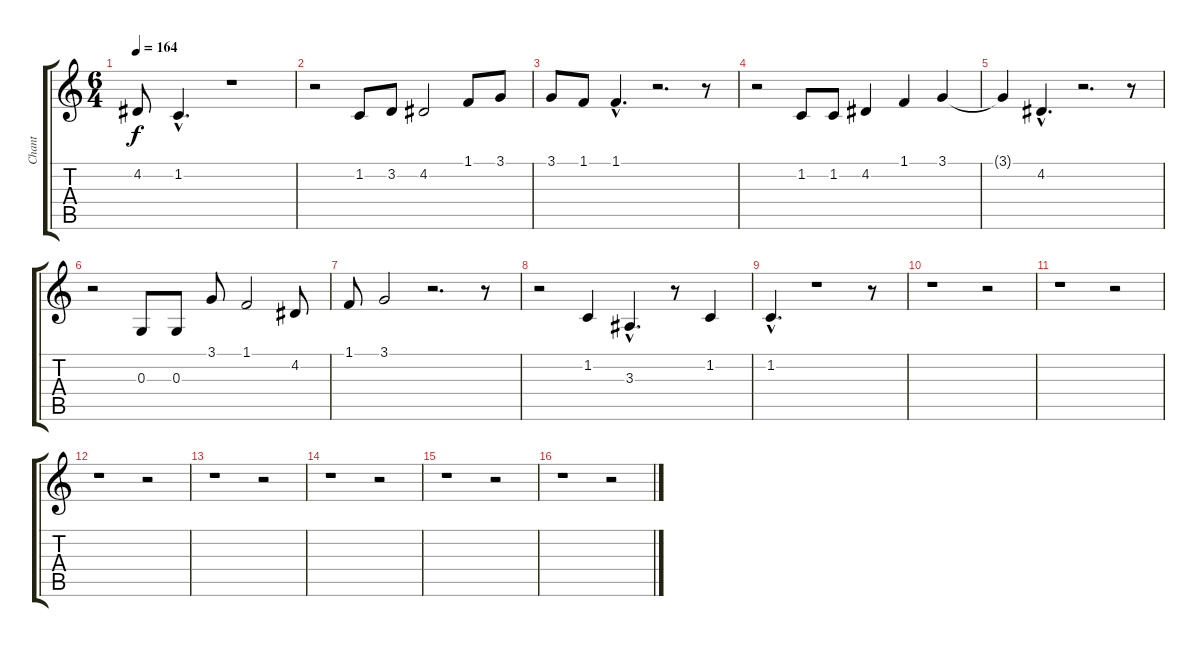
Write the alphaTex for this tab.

\track ("Chant" "Chant") {instrument tangoaccordion}
\staff {score tabs}
\tuning (E4 B3 G3 D3 A2 E2) {hide}
\ts (6 4)
\tempo 164
\clef g2
\ks c
4.2.8{dy f} 1.2{hac}.4{d} r.1 |
r.2 1.2.8 3.2.8 4.2.2 1.1.8 3.1.8 |
3.1.8 1.1.8 1.1{hac}.4{d} r.2{d} r.8 |
r.2 1.2.8 1.2.8 4.2.4 1.1.4 3.1.4 |
3.1{t}.4 4.2{hac}.4{d} r.2{d} r.8 |
r.2 0.3.8 0.3.8 3.1.8 1.1.2 4.2.8 |
1.1.8 3.1.2 r.2{d} r.8 |
r.2 1.2.4 3.3{hac}.4{d} r.8 1.2.4 |
1.2{hac}.4{d} r.1 r.8 |
r.1 r.2 |
r.1 r.2 |
r.1 r.2 |
r.1 r.2 |
r.1 r.2 |
r.1 r.2 |
r.1 r.2
